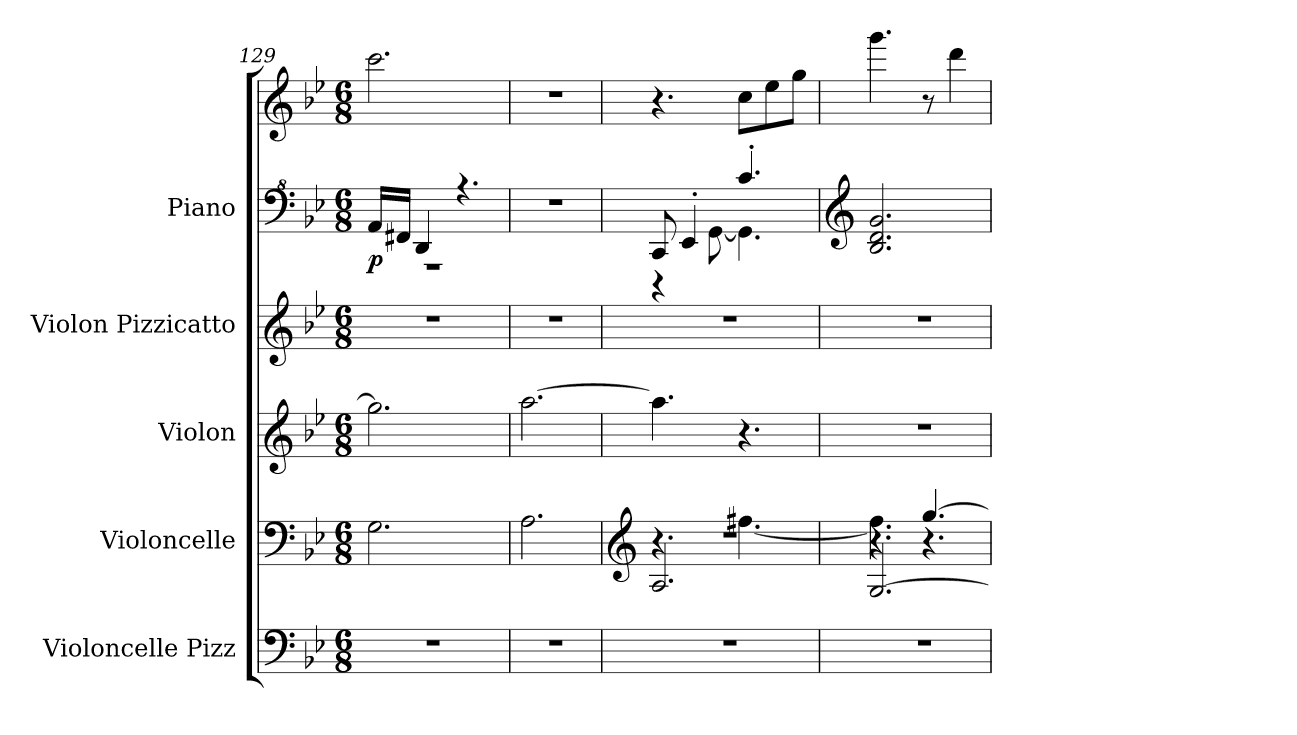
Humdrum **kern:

**kern	**kern	**kern	**kern	**kern	**kern	**dynam
*part5	*part4	*part3	*part2	*part1	*part1	*part1
*staff6	*staff5	*staff4	*staff3	*staff2	*staff1	*staff1/2
*I"Violoncelle Pizz	*I"Violoncelle	*I"Violon	*I"Violon Pizzicatto	*I"Piano	*	*
*I'Vlc Pizz	*I'Vlc	*I'Vln.	*I'Vln. Pizz.	*I'Pia.	*	*
*clefF4	*clefF4	*clefG2	*clefG2	*clefF^4	*clefG2	*
*k[b-e-]	*k[b-e-]	*k[b-e-]	*k[b-e-]	*k[b-e-]	*k[b-e-]	*
*M6/8	*M6/8	*M6/8	*M6/8	*M6/8	*M6/8	*
=129	=129	=129	=129	=129	=129	=129
*	*	*	*	*^	*	*
!	!	!	!	!	!	!	!LO:DY:b=2
2.r	2.G\	2.gg\]	2.r	16A/LL	2.r	2.ccc\	p
.	.	.	.	16F#X/JJ	.	.	.
.	.	.	.	4D/	.	.	.
.	.	.	.	4.r	.	.	.
*	*	*	*	*v	*v	*	*
=130	=130	=130	=130	=130	=130	=130
2.r	2.A\	[2.aa\	2.r	2.r	2.r	.
=131	=131	=131	=131	=131	=131	=131
*	*clefG2	*	*	*	*	*
*	*^	*	*	*^	*	*
*	*	*^	*	*	*	*	*	*
2.r	2.r	4.r	2.A/	4.aa\]	2.r	8C/	4r	4.r	.
.	.	.	.	.	.	4E-'/	.	.	.
.	.	.	.	.	.	.	[8G\	.	.
.	.	[4.ff#X\	.	4.r	.	4.cc'/	4.G\]	8cc\L	.
.	.	.	.	.	.	.	.	8ee-\	.
.	.	.	.	.	.	.	.	8gg\J	.
*	*	*	*	*	*	*v	*v	*	*
=132	=132	=132	=132	=132	=132	=132	=132	=132
*	*	*	*	*	*	*clefG2	*	*
2.r	4.r	4.ff#\]	[2.G/	2.r	2.r	2.B-/ 2.d/ 2.g/	4.ggg\	.
.	[4.gg/	4.r	.	.	.	.	8r	.
.	.	.	.	.	.	.	4ddd\	.
*	*v	*v	*v	*	*	*	*	*
=	=	=	=	=	=	=
*-	*-	*-	*-	*-	*-	*-
